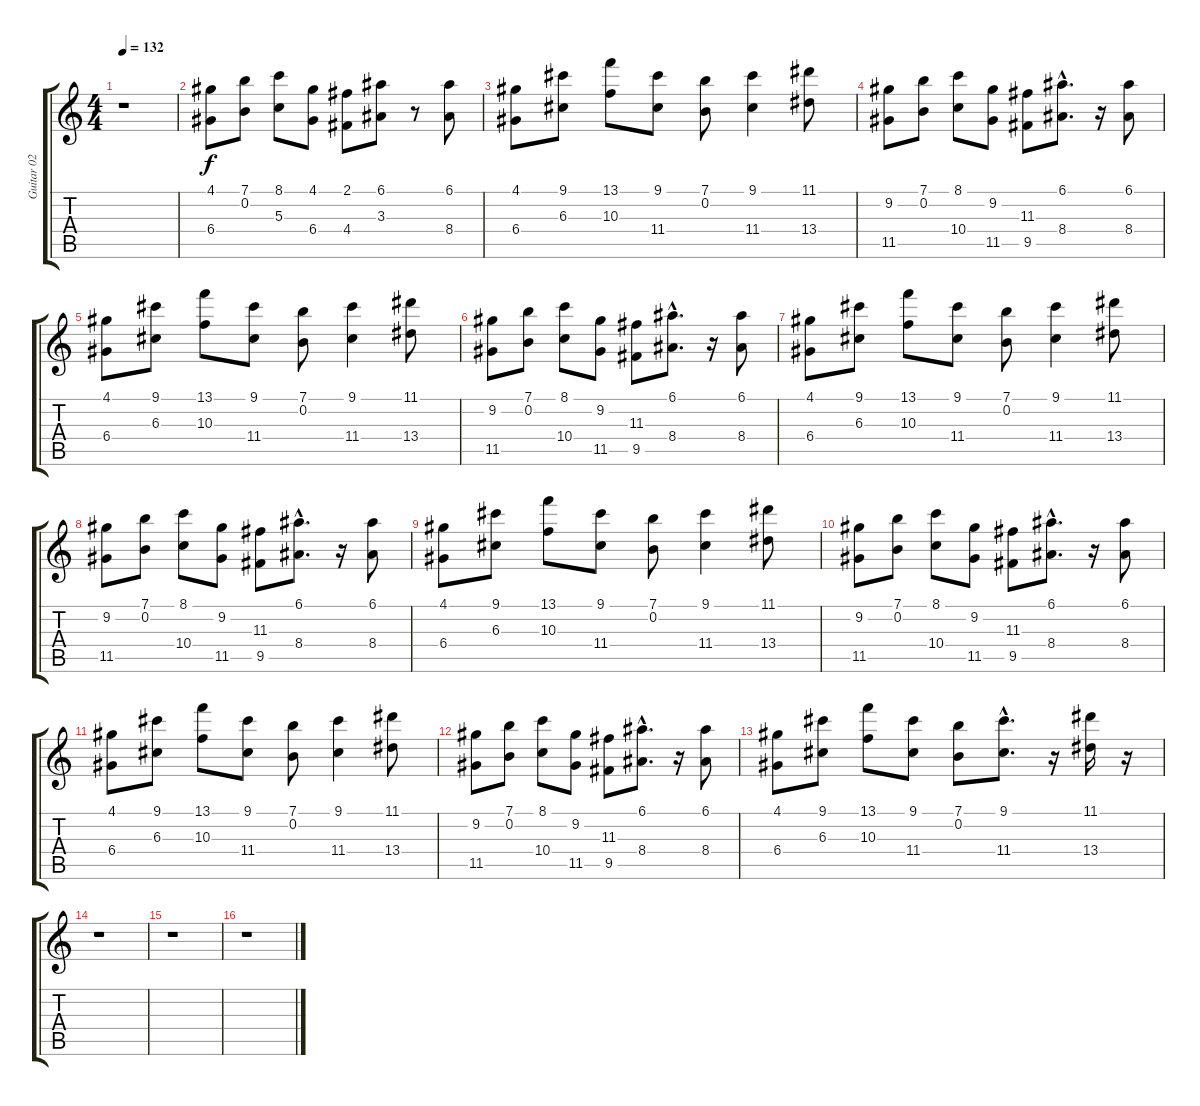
\track ("Guitar 02" "Guitar 02") {instrument distortionguitar}
\staff {score tabs}
\tuning (E4 B3 G3 D3 A2 E2) {hide}
\ts (4 4)
\tempo 132
\clef g2
\ks c
r.1{dy f instrument distortionguitar} |
(4.1 6.4).8 (7.1 0.2).8 (8.1 5.3).8 (4.1 6.4).8 (2.1 4.4).8 (6.1 3.3).8 r.8 (6.1 8.4).8 |
(4.1 6.4).8 (9.1 6.3).8 (13.1 10.3).8 (9.1 11.4).8 (7.1 0.2).8 (9.1 11.4).4 (11.1 13.4).8 |
(9.2 11.5).8 (7.1 0.2).8 (8.1 10.4).8 (9.2 11.5).8 (11.3 9.5).8 (6.1{hac} 8.4{hac}).8{d} r.16 (6.1 8.4).8 |
(4.1 6.4).8 (9.1 6.3).8 (13.1 10.3).8 (9.1 11.4).8 (7.1 0.2).8 (9.1 11.4).4 (11.1 13.4).8 |
(9.2 11.5).8 (7.1 0.2).8 (8.1 10.4).8 (9.2 11.5).8 (11.3 9.5).8 (6.1{hac} 8.4{hac}).8{d} r.16 (6.1 8.4).8 |
(4.1 6.4).8 (9.1 6.3).8 (13.1 10.3).8 (9.1 11.4).8 (7.1 0.2).8 (9.1 11.4).4 (11.1 13.4).8 |
(9.2 11.5).8 (7.1 0.2).8 (8.1 10.4).8 (9.2 11.5).8 (11.3 9.5).8 (6.1{hac} 8.4{hac}).8{d} r.16 (6.1 8.4).8 |
(4.1 6.4).8 (9.1 6.3).8 (13.1 10.3).8 (9.1 11.4).8 (7.1 0.2).8 (9.1 11.4).4 (11.1 13.4).8 |
(9.2 11.5).8 (7.1 0.2).8 (8.1 10.4).8 (9.2 11.5).8 (11.3 9.5).8 (6.1{hac} 8.4{hac}).8{d} r.16 (6.1 8.4).8 |
(4.1 6.4).8 (9.1 6.3).8 (13.1 10.3).8 (9.1 11.4).8 (7.1 0.2).8 (9.1 11.4).4 (11.1 13.4).8 |
(9.2 11.5).8 (7.1 0.2).8 (8.1 10.4).8 (9.2 11.5).8 (11.3 9.5).8 (6.1{hac} 8.4{hac}).8{d} r.16 (6.1 8.4).8 |
(4.1 6.4).8 (9.1 6.3).8 (13.1 10.3).8 (9.1 11.4).8 (7.1 0.2).8 (9.1{hac} 11.4{hac}).8{d} r.16 (11.1 13.4).16 r.16 |
r.1 |
r.1 |
r.1
